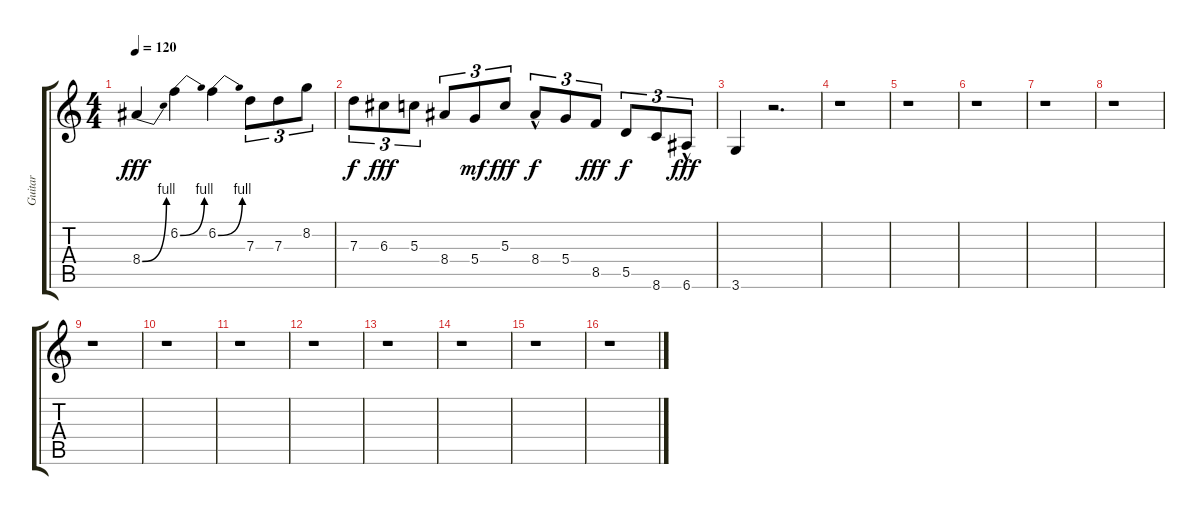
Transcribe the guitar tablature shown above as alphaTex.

\track ("Guitar" "Guitar") {instrument overdrivenguitar}
\staff {score tabs}
\tuning (E4 B3 G3 D3 A2 E2) {hide}
\ts (4 4)
\tempo 120
\clef g2
\ks c
8.4{be (bend 0 0 60 4)}.4{dy fff} 6.2{be (bend 0 0 60 4)}.4 6.2{be (bend 0 0 60 4)}.4 7.3.8{tu (3 2)} 7.3.8{tu (3 2)} 8.2.8{tu (3 2)} |
7.3.8{tu (3 2) dy f} 6.3.8{tu (3 2) dy fff} 5.3.8{tu (3 2)} 8.4.8{tu (3 2)} 5.4.8{tu (3 2) dy mf} 5.3.8{tu (3 2) dy fff} 8.4{hac}.8{tu (3 2) dy f} 5.4.8{tu (3 2)} 8.5.8{tu (3 2) dy fff} 5.5.8{tu (3 2) dy f} 8.6.8{tu (3 2)} 6.6{hac}.8{tu (3 2) dy fff} |
3.6.4 r.2{d} |
r.1 |
r.1 |
r.1 |
r.1 |
r.1 |
r.1 |
r.1 |
r.1 |
r.1 |
r.1 |
r.1 |
r.1 |
r.1
